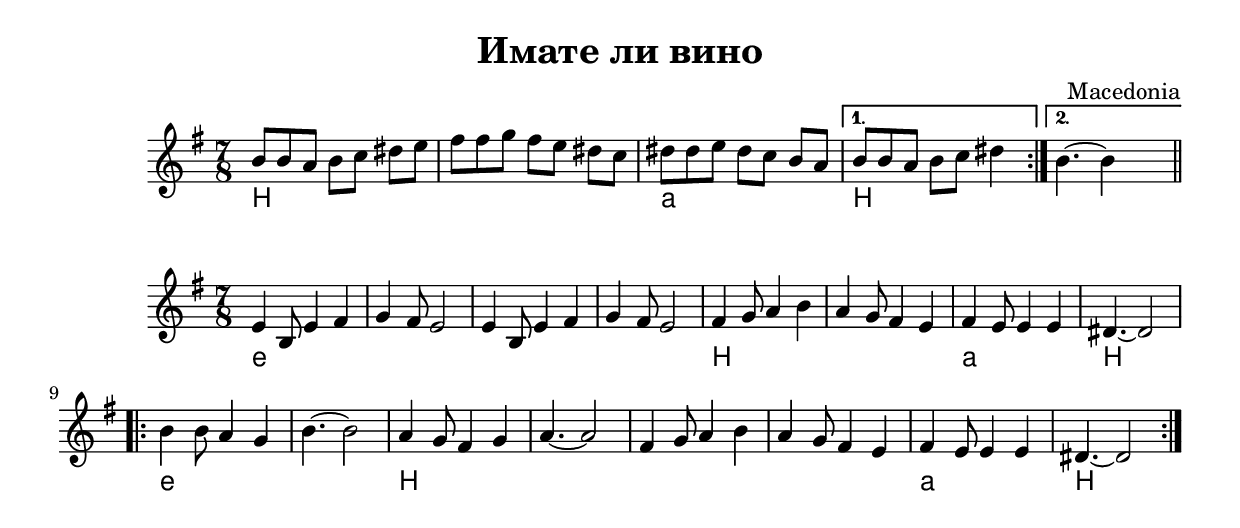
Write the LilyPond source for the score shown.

\version "2.16.2"
\include "deutsch.ly"

instrumental = \relative c'' {
  \clef treble
  \key d \minor
  \time 7/8
  \set Timing.beatStructure = #'(3 2 2)

  \repeat volta 2 {
    a8 a g a b cis d | e e f e d cis b | cis cis d cis b a g |
  }
  \alternative {{
    a8 a g a b cis4 |
  }{
    a4.~ a4 s4 | \bar "||"
  }}
}
instrumentalChords = \chordmode {
  \germanChords
  \set chordNameLowercaseMinor = ##t
  \set chordChanges = ##t

  a4. s2 | a4. s2 | g4.:m s2 |
  a4. s2 |
  a4. s2
}

vocal = \relative c' {
  \clef treble
  \key d \minor
  \time 7/8

  d4 a8 d4 e | f4 e8 d2 | d4 a8 d4 e | f4 e8 d2 |
  e4 f8 g4 a | g4 f8 e4 d | e4 d8 d4 d | cis4.~ cis2 | \break
  \repeat volta 2 {
    a'4 a8 g4 f | a4.~ a2 | g4 f8 e4 f | g4.~ g2 |
    e4 f8 g4 a | g4 f8 e4 d | e4 d8 d4 d | cis4.~ cis2 |
  }

}
vocalChords = \chordmode {
  \germanChords
  \set chordNameLowercaseMinor = ##t
  \set chordChanges = ##t

  d4.:m s2 | d4.:m s2 | d4.:m s2 | d4.:m s2 |
  a4. s2 | a4. s2 | g4.:m s2 | a4. s2 |
  d4.:m s2 | d4.:m s2 | a4. s2 | a4. s2 |
  a4. s2 | a4. s2 | g4.:m s2 | a4. s2 |
}

\header {
  title = "Имате ли вино"
  composer = Macedonia
}

\score {
  <<
    \new Staff \transpose d e \instrumental
    \new ChordNames \transpose d e \instrumentalChords
  >>
}

\score {
  <<
    \new Staff \transpose d e \vocal
    \new ChordNames \transpose d e \vocalChords
  >>
}
